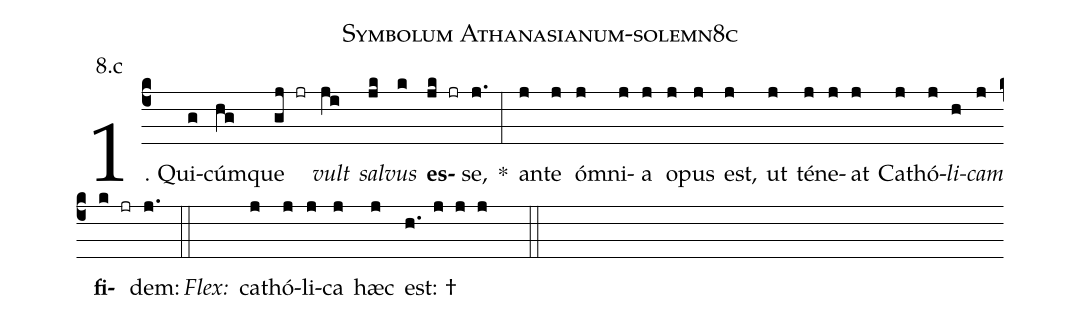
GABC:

name: Symbolum Athanasianum-solemn8c;
annotation: 8.c;
%%
(c4)1. Qui(g)cúm(hg)que(gj jr) <i>vult</i>(ji) <i>sal</i>(jk)<i>vus</i>(k) <b>es</b>(jk jr)se,(j.) *(:) an(j)te(j) óm(j)ni(j)a(j) o(j)pus(j) est,(j) ut(j) té(j)ne(j)at(j) Ca(j)thó(j)<i>li</i>(h)<i>cam</i>(j) <b>fi</b>(k jr)dem:(j.) (::)
<i>Flex:</i>()  ca(j)thó(j)li(j)ca(j) hæc(j) est: †(h. j j j  ::)
